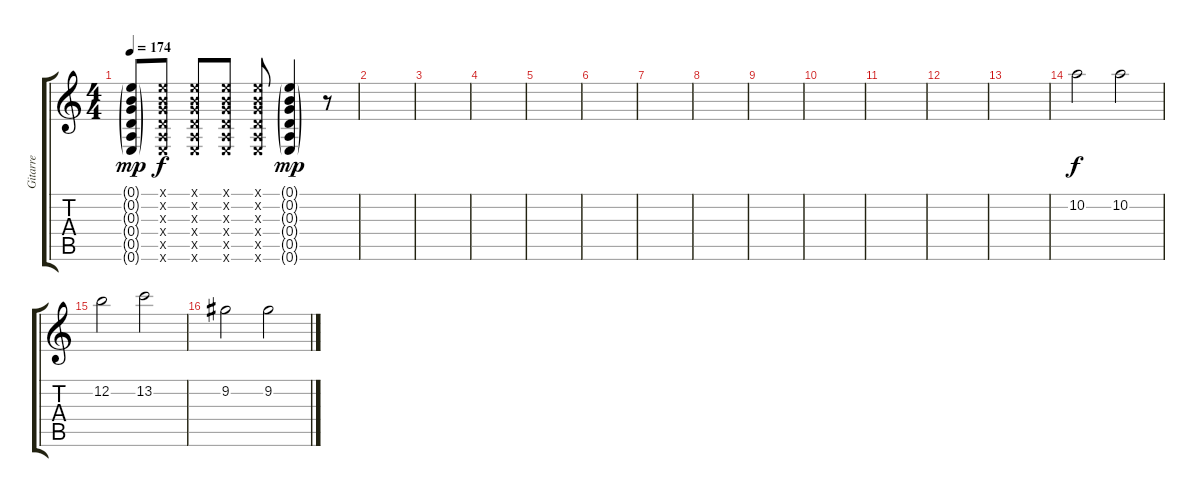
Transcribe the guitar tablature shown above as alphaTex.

\track ("Gitarre" "Gitarre") {instrument distortionguitar}
\staff {score tabs}
\tuning (E4 B3 G3 D3 A2 E2) {hide}
\ts (4 4)
\tempo 174
\clef g2
\ks c
(0.1{g} 0.2{g} 0.3{g} 0.4{g} 0.5{g} 0.6{g}).8{dy mp} (0.1{x} 0.2{x} 0.3{x} 0.4{x} 0.5{x} 0.6{x}).8{dy f} (0.1{x} 0.2{x} 0.3{x} 0.4{x} 0.5{x} 0.6{x}).8 (0.1{x} 0.2{x} 0.3{x} 0.4{x} 0.5{x} 0.6{x}).8 (0.1{x} 0.2{x} 0.3{x} 0.4{x} 0.5{x} 0.6{x}).8 (0.1{g} 0.2{g} 0.3{g} 0.4{g} 0.5{g} 0.6{g}).4{dy mp} r.8 |
|
|
|
|
|
|
|
|
|
|
|
|
10.2.2{dy f volume 10 instrument electricguitarclean} 10.2.2 |
12.2.2 13.2.2 |
9.2.2 9.2.2
